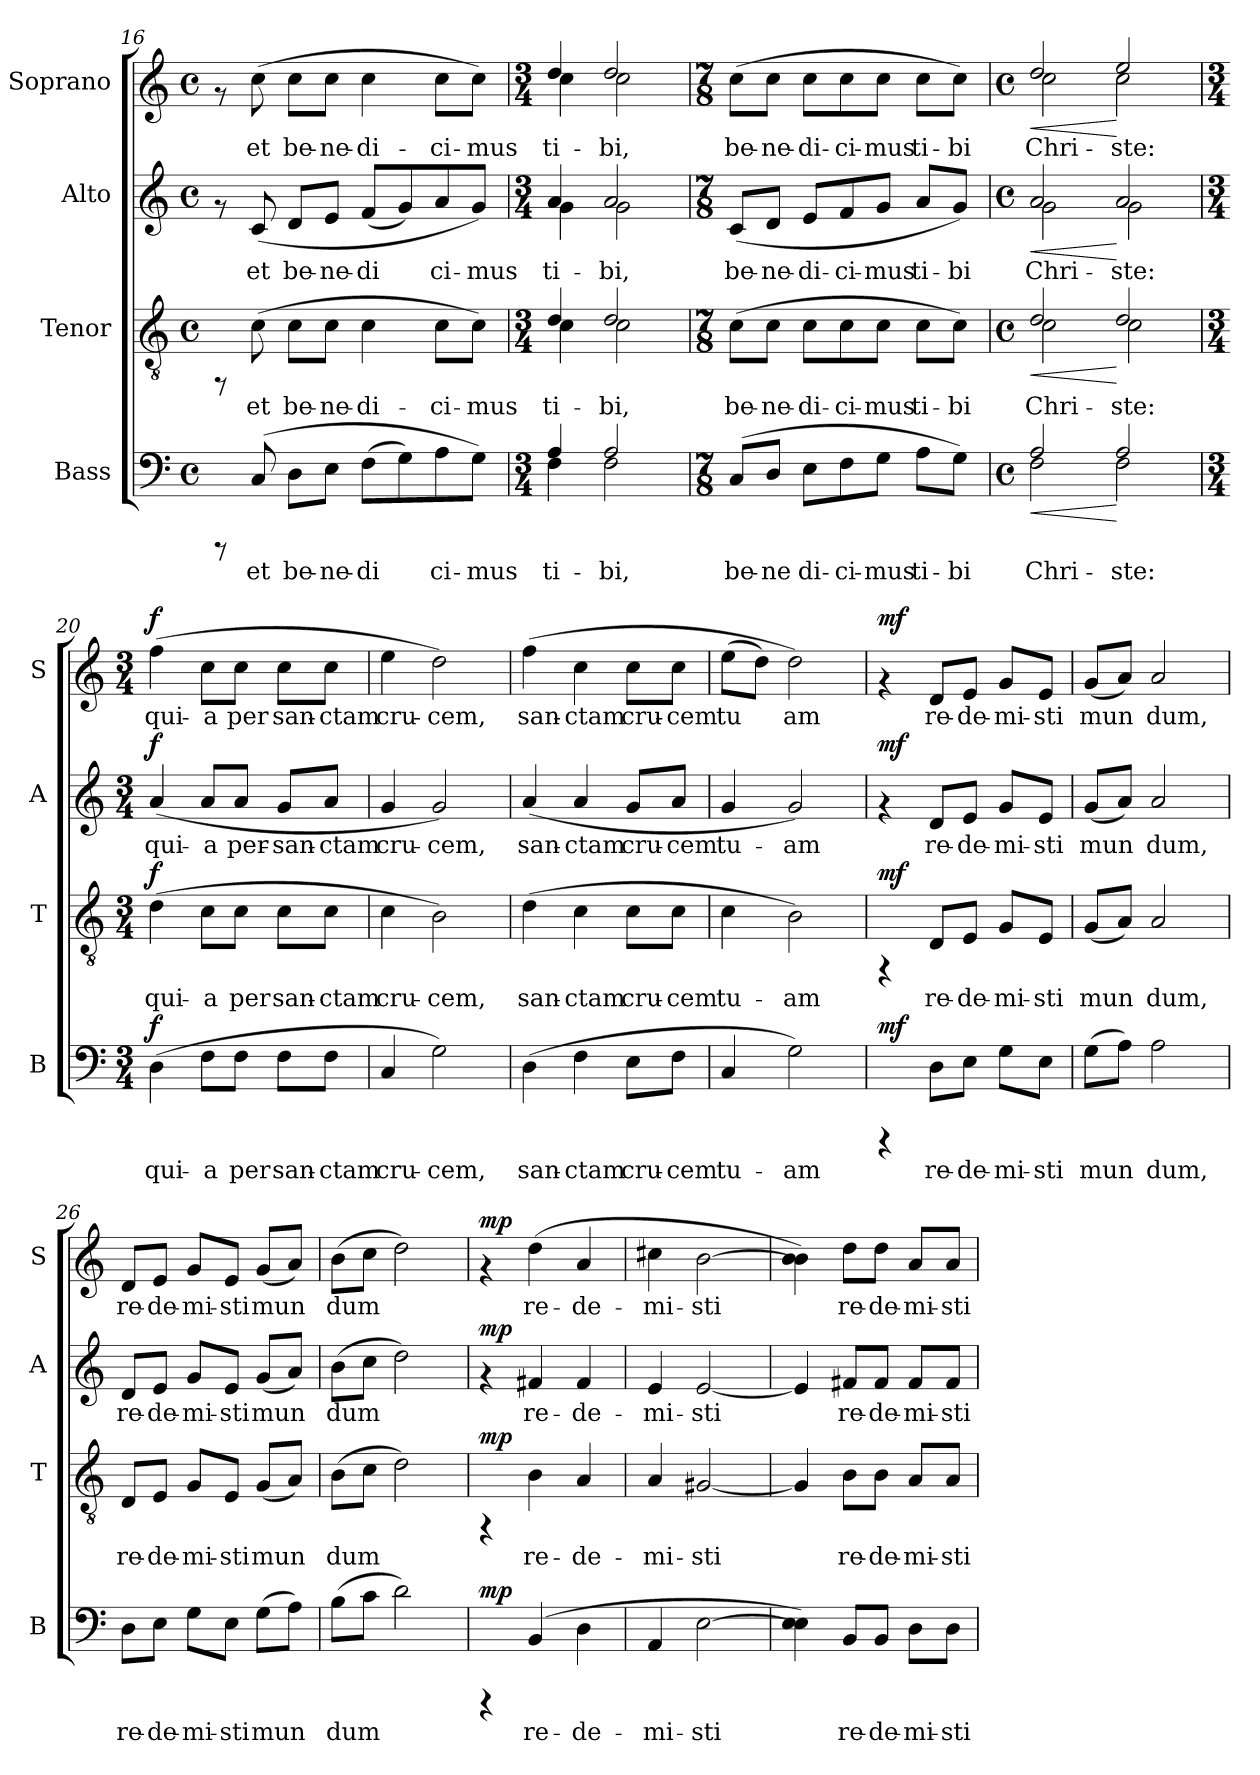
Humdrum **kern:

**kern	**text	**dynam	**kern	**text	**dynam	**kern	**text	**dynam	**kern	**text	**dynam
*part4	*part4	*part4	*part3	*part3	*part3	*part2	*part2	*part2	*part1	*part1	*part1
*staff4	*staff4	*staff4	*staff3	*staff3	*staff3	*staff2	*staff2	*staff2	*staff1	*staff1	*staff1
*I"Bass	*	*	*I"Tenor	*	*	*I"Alto	*	*	*I"Soprano	*	*
*I'B	*	*	*I'T	*	*	*I'A	*	*	*I'S	*	*
*clefF4	*	*	*clefGv2	*	*	*clefG2	*	*	*clefG2	*	*
*k[]	*	*	*k[]	*	*	*k[]	*	*	*k[]	*	*
*C:	*	*	*C:	*	*	*C:	*	*	*C:	*	*
*M4/4	*	*	*M4/4	*	*	*M4/4	*	*	*M4/4	*	*
*met(c)	*	*	*met(c)	*	*	*met(c)	*	*	*met(c)	*	*
=16	=16	=16	=16	=16	=16	=16	=16	=16	=16	=16	=16
8rCCC	.	.	8rFF	.	.	8rf	.	.	8rf	.	.
!	!LO:LY:b:cj	!	!	!LO:LY:b:cj	!	!	!LO:LY:b:cj	!	!	!LO:LY:b:cj	!
(>8C/	et	.	(>8c\	et	.	(<8c/	et	.	(>8cc\	et	.
!	!LO:LY:b:cj	!	!	!LO:LY:b:cj	!	!	!LO:LY:b:cj	!	!	!LO:LY:b:cj	!
8D\L	be-	.	8c\L	be-	.	8d/L	be-	.	8cc\L	be-	.
!	!LO:LY:b:cj	!	!	!LO:LY:b:cj	!	!	!LO:LY:b:cj	!	!	!LO:LY:b:cj	!
8E\J	-ne-	.	8c\J	-ne-	.	8e/J	-ne-	.	8cc\J	-ne-	.
!	!LO:LY:b:cj	!	!	!LO:LY:b:cj	!	!	!LO:LY:b:cj	!	!	!LO:LY:b:cj	!
(>8F\L	-di-	.	4c\	-di-	.	(<8f/L	-di-	.	4cc\	-di-	.
!	!LO:LY:b:cj	!	!	!	!	!	!LO:LY:b:cj	!	!	!	!
8G\)	--	.	.	.	.	8g/)	--	.	.	.	.
!	!LO:LY:b:cj	!	!	!LO:LY:b:cj	!	!	!LO:LY:b:cj	!	!	!LO:LY:b:cj	!
8A\	-ci-	.	8c\L	-ci-	.	8a/	-ci-	.	8cc\L	-ci-	.
!	!LO:LY:b:cj	!	!	!LO:LY:b:cj	!	!	!LO:LY:b:cj	!	!	!LO:LY:b:cj	!
8G\J)	-mus	.	8c\J)	-mus	.	8g/J)	-mus	.	8cc\J)	-mus	.
=17	=17	=17	=17	=17	=17	=17	=17	=17	=17	=17	=17
*M3/4	*	*	*M3/4	*	*	*M3/4	*	*	*M3/4	*	*
*^	*	*	*	*	*	*	*	*	*	*	*
!	!	!LO:LY:b:cj	!	!	!LO:LY:b:cj	!	!	!LO:LY:b:cj	!	!	!LO:LY:b:cj	!
*	*	*	*	*^	*	*	*^	*	*	*^	*	*
4A/	4F\	ti-	.	4d/	4c\	ti-	.	4a/	4g\	ti-	.	4dd/	4cc\	ti-	.
!	!	!LO:LY:b:cj	!	!	!	!LO:LY:b:cj	!	!	!	!LO:LY:b:cj	!	!	!	!LO:LY:b:cj	!
2A/	2F\	-bi,	.	2d/	2c\	-bi,	.	2a/	2g\	-bi,	.	2dd/	2cc\	-bi,	.
*v	*v	*	*	*	*	*	*	*v	*v	*	*	*v	*v	*	*
*	*	*	*v	*v	*	*	*	*	*	*	*	*
=18	=18	=18	=18	=18	=18	=18	=18	=18	=18	=18	=18
*M7/8	*	*	*M7/8	*	*	*M7/8	*	*	*M7/8	*	*
*^	*	*	*^	*	*	*^	*	*	*^	*	*
!	!	!LO:LY:b:cj	!	!	!	!LO:LY:b:cj	!	!	!	!LO:LY:b:cj	!	!	!	!LO:LY:b:cj	!
*v	*v	*	*	*	*	*	*	*v	*v	*	*	*v	*v	*	*
*	*	*	*v	*v	*	*	*	*	*	*	*	*
(>8C/L	be-	.	(>8c\L	be-	.	(<8c/L	be-	.	(>8cc\L	be-	.
!	!LO:LY:b:cj	!	!	!LO:LY:b:cj	!	!	!LO:LY:b:cj	!	!	!LO:LY:b:cj	!
8D/J	-ne	.	8c\J	-ne-	.	8d/J	-ne-	.	8cc\J	-ne-	.
!	!LO:LY:b:cj	!	!	!LO:LY:b:cj	!	!	!LO:LY:b:cj	!	!	!LO:LY:b:cj	!
8E\L	di-	.	8c\L	-di-	.	8e/L	-di-	.	8cc\L	-di-	.
!	!LO:LY:b:cj	!	!	!LO:LY:b:cj	!	!	!LO:LY:b:cj	!	!	!LO:LY:b:cj	!
8F\	-ci-	.	8c\	-ci-	.	8f/	-ci-	.	8cc\	-ci-	.
!	!LO:LY:b:cj	!	!	!LO:LY:b:cj	!	!	!LO:LY:b:cj	!	!	!LO:LY:b:cj	!
8G\J	-mus	.	8c\J	-mus	.	8g/J	-mus	.	8cc\J	-mus	.
!	!LO:LY:b:cj	!	!	!LO:LY:b:cj	!	!	!LO:LY:b:cj	!	!	!LO:LY:b:cj	!
8A\L	ti-	.	8c\L	ti-	.	8a/L	ti-	.	8cc\L	ti-	.
!	!LO:LY:b:cj	!	!	!LO:LY:b:cj	!	!	!LO:LY:b:cj	!	!	!LO:LY:b:cj	!
8G\J)	-bi	.	8c\J)	-bi	.	8g/J)	-bi	.	8cc\J)	-bi	.
!!LO:PB:g=z
=19	=19	=19	=19	=19	=19	=19	=19	=19	=19	=19	=19
*M4/4	*	*	*M4/4	*	*	*M4/4	*	*	*M4/4	*	*
*met(c)	*	*	*met(c)	*	*	*met(c)	*	*	*met(c)	*	*
!	!	!	!	!	!	!	!	!	!LO:TX:b:t=$C	!	!
!	!	!	!	!	!	!LO:TX:b:t=$C	!	!	!	!	!
!	!	!	!LO:TX:b:t=$C	!	!	!	!	!	!	!	!
!LO:TX:b:t=$C	!	!	!	!	!	!	!	!	!	!	!
!	!LO:LY:b:cj	!LO:HP:b	!	!LO:LY:b:cj	!LO:HP:b	!	!LO:LY:b:cj	!LO:HP:b	!	!LO:LY:b:cj	!LO:HP:b
*^	*	*	*^	*	*	*^	*	*	*^	*	*
2A/	2F\	Chri-	<	2d/	2c\	Chri-	<	2a/	2g\	Chri-	<	2dd/	2cc\	Chri-	<
!	!	!LO:LY:b:cj	!	!	!	!LO:LY:b:cj	!	!	!	!LO:LY:b:cj	!	!	!	!LO:LY:b:cj	!
2A/	2F\	-ste:	[	2d/	2c\	-ste:	[	2a/	2g\	-ste:	[	2ee/	2cc\	-ste:	[
*v	*v	*	*	*	*	*	*	*v	*v	*	*	*v	*v	*	*
*	*	*	*v	*v	*	*	*	*	*	*	*	*
=20	=20	=20	=20	=20	=20	=20	=20	=20	=20	=20	=20
*M3/4	*	*	*M3/4	*	*	*M3/4	*	*	*M3/4	*	*
*^	*	*	*^	*	*	*^	*	*	*^	*	*
!	!	!LO:LY:b:cj	!LO:DY:a	!	!	!LO:LY:b:cj	!LO:DY:a	!	!	!LO:LY:b:cj	!LO:DY:a	!	!	!LO:LY:b:cj	!LO:DY:a
*v	*v	*	*	*	*	*	*	*v	*v	*	*	*v	*v	*	*
*	*	*	*v	*v	*	*	*	*	*	*	*	*
(>4D\	qui-	f	(>4d\	qui-	f	(<4a/	qui-	f	(>4ff\	qui-	f
!	!LO:LY:b:cj	!	!	!LO:LY:b:cj	!	!	!LO:LY:b:cj	!	!	!LO:LY:b:cj	!
8F\L	-a	.	8c\L	-a	.	8a/L	-a	.	8cc\L	-a	.
!	!LO:LY:b:cj	!	!	!LO:LY:b:cj	!	!	!LO:LY:b:cj	!	!	!LO:LY:b:cj	!
8F\J	per	.	8c\J	per	.	8a/J	per-	.	8cc\J	per	.
!	!LO:LY:b:cj	!	!	!LO:LY:b:cj	!	!	!LO:LY:b:cj	!	!	!LO:LY:b:cj	!
8F\L	san-	.	8c\L	san-	.	8g/L	-san-	.	8cc\L	san-	.
!	!LO:LY:b:cj	!	!	!LO:LY:b:cj	!	!	!LO:LY:b:cj	!	!	!LO:LY:b:cj	!
8F\J	-ctam	.	8c\J	-ctam	.	8a/J	-ctam	.	8cc\J	-ctam	.
=21	=21	=21	=21	=21	=21	=21	=21	=21	=21	=21	=21
!	!LO:LY:b:cj	!	!	!LO:LY:b:cj	!	!	!LO:LY:b:cj	!	!	!LO:LY:b:cj	!
4C/	cru-	.	4c\	cru-	.	4g/	cru-	.	4ee\	cru-	.
!	!LO:LY:b:cj	!	!	!LO:LY:b:cj	!	!	!LO:LY:b:cj	!	!	!LO:LY:b:cj	!
2G\)	-cem,	.	2B\)	-cem,	.	2g/)	-cem,	.	2dd\)	-cem,	.
=22	=22	=22	=22	=22	=22	=22	=22	=22	=22	=22	=22
!	!LO:LY:b:cj	!	!	!LO:LY:b:cj	!	!	!LO:LY:b:cj	!	!	!LO:LY:b:cj	!
(>4D\	san-	.	(>4d\	san-	.	(<4a/	san-	.	(>4ff\	san-	.
!	!LO:LY:b:cj	!	!	!LO:LY:b:cj	!	!	!LO:LY:b:cj	!	!	!LO:LY:b:cj	!
4F\	-ctam	.	4c\	-ctam	.	4a/	-ctam	.	4cc\	-ctam	.
!	!LO:LY:b:cj	!	!	!LO:LY:b:cj	!	!	!LO:LY:b:cj	!	!	!LO:LY:b:cj	!
8E\L	cru-	.	8c\L	cru-	.	8g/L	cru-	.	8cc\L	cru-	.
!	!LO:LY:b:cj	!	!	!LO:LY:b:cj	!	!	!LO:LY:b:cj	!	!	!LO:LY:b:cj	!
8F\J	-cem	.	8c\J	-cem	.	8a/J	-cem	.	8cc\J	-cem	.
=23	=23	=23	=23	=23	=23	=23	=23	=23	=23	=23	=23
!	!LO:LY:b:cj	!	!	!LO:LY:b:cj	!	!	!LO:LY:b:cj	!	!	!LO:LY:b:cj	!
4C/	tu-	.	4c\	tu-	.	4g/	tu-	.	(>8ee\L	tu-	.
!	!	!	!	!	!	!	!	!	!	!LO:LY:b:cj	!
.	.	.	.	.	.	.	.	.	8dd\J)	--	.
!	!LO:LY:b:cj	!	!	!LO:LY:b:cj	!	!	!LO:LY:b:cj	!	!	!LO:LY:b:cj	!
2G\)	-am	.	2B\)	-am	.	2g/)	-am	.	2dd\)	-am	.
=24	=24	=24	=24	=24	=24	=24	=24	=24	=24	=24	=24
!	!	!LO:DY:b	!	!	!LO:DY:b	!	!	!LO:DY:b	!	!	!LO:DY:b
4rCCC	.	mf	4rFF	.	mf	4rf	.	mf	4rf	.	mf
!	!LO:LY:b:cj	!	!	!LO:LY:b:cj	!	!	!LO:LY:b:cj	!	!	!LO:LY:b:cj	!
8D\L	re-	.	8D/L	re-	.	8d/L	re-	.	8d/L	re-	.
!	!LO:LY:b:cj	!	!	!LO:LY:b:cj	!	!	!LO:LY:b:cj	!	!	!LO:LY:b:cj	!
8E\J	-de-	.	8E/J	-de-	.	8e/J	-de-	.	8e/J	-de-	.
!	!LO:LY:b:cj	!	!	!LO:LY:b:cj	!	!	!LO:LY:b:cj	!	!	!LO:LY:b:cj	!
8G\L	-mi-	.	8G/L	-mi-	.	8g/L	-mi-	.	8g/L	-mi-	.
!	!LO:LY:b:cj	!	!	!LO:LY:b:cj	!	!	!LO:LY:b:cj	!	!	!LO:LY:b:cj	!
8E\J	-sti	.	8E/J	-sti	.	8e/J	-sti	.	8e/J	-sti	.
!!LO:LB:g=z
=25	=25	=25	=25	=25	=25	=25	=25	=25	=25	=25	=25
!	!LO:LY:b:cj	!	!	!LO:LY:b:cj	!	!	!LO:LY:b:cj	!	!	!LO:LY:b:cj	!
(>8G\L	mun-	.	(<8G/L	mun-	.	(<8g/L	mun-	.	(<8g/L	mun-	.
!	!LO:LY:b:cj	!	!	!LO:LY:b:cj	!	!	!LO:LY:b:cj	!	!	!LO:LY:b:cj	!
8A\J)	--	.	8A/J)	--	.	8a/J)	--	.	8a/J)	--	.
!	!LO:LY:b:cj	!	!	!LO:LY:b:cj	!	!	!LO:LY:b:cj	!	!	!LO:LY:b:cj	!
2A\	-dum,	.	2A/	-dum,	.	2a/	-dum,	.	2a/	-dum,	.
=26	=26	=26	=26	=26	=26	=26	=26	=26	=26	=26	=26
!	!LO:LY:b:cj	!	!	!LO:LY:b:cj	!	!	!LO:LY:b:cj	!	!	!LO:LY:b:cj	!
8D\L	re-	.	8D/L	re-	.	8d/L	re-	.	8d/L	re-	.
!	!LO:LY:b:cj	!	!	!LO:LY:b:cj	!	!	!LO:LY:b:cj	!	!	!LO:LY:b:cj	!
8E\J	-de-	.	8E/J	-de-	.	8e/J	-de-	.	8e/J	-de-	.
!	!LO:LY:b:cj	!	!	!LO:LY:b:cj	!	!	!LO:LY:b:cj	!	!	!LO:LY:b:cj	!
8G\L	-mi-	.	8G/L	-mi-	.	8g/L	-mi-	.	8g/L	-mi-	.
!	!LO:LY:b:cj	!	!	!LO:LY:b:cj	!	!	!LO:LY:b:cj	!	!	!LO:LY:b:cj	!
8E\J	-sti	.	8E/J	-sti	.	8e/J	-sti	.	8e/J	-sti	.
!	!LO:LY:b:cj	!	!	!LO:LY:b:cj	!	!	!LO:LY:b:cj	!	!	!LO:LY:b:cj	!
(>8G\L	mun-	.	(<8G/L	mun-	.	(<8g/L	mun-	.	(<8g/L	mun-	.
!	!LO:LY:b:cj	!	!	!LO:LY:b:cj	!	!	!LO:LY:b:cj	!	!	!LO:LY:b:cj	!
8A\J)	-	.	8A/J)	-	.	8a/J)	-	.	8a/J)	-	.
=27	=27	=27	=27	=27	=27	=27	=27	=27	=27	=27	=27
!	!LO:LY:b:cj	!	!	!LO:LY:b:cj	!	!	!LO:LY:b:cj	!	!	!LO:LY:b:cj	!
(>8B\L	dum	.	(>8B\L	dum	.	(>8b\L	dum	.	(>8b\L	dum	.
!	!LO:LY:b:cj	!	!	!LO:LY:b:cj	!	!	!LO:LY:b:cj	!	!	!LO:LY:b:cj	!
8c\J	.	.	8c\J	.	.	8cc\J	.	.	8cc\J	.	.
!	!LO:LY:b:cj	!	!	!LO:LY:b:cj	!	!	!LO:LY:b:cj	!	!	!LO:LY:b:cj	!
2d\)	.	.	2d\)	.	.	2dd\)	.	.	2dd\)	.	.
=28	=28	=28	=28	=28	=28	=28	=28	=28	=28	=28	=28
!	!	!LO:DY:b	!	!	!LO:DY:b	!	!	!LO:DY:b	!	!	!LO:DY:b
4rCCC	.	mp	4rFF	.	mp	4rf	.	mp	4rf	.	mp
!	!LO:LY:b:cj	!	!	!LO:LY:b:cj	!	!	!LO:LY:b:cj	!	!	!LO:LY:b:cj	!
(>4BB/	re-	.	4B\	re-	.	4f#X/	re-	.	(>4dd\	re-	.
!	!LO:LY:b:cj	!	!	!LO:LY:b:cj	!	!	!LO:LY:b:cj	!	!	!LO:LY:b:cj	!
4D\	-de-	.	4A/	-de-	.	4f#/	-de-	.	4a/	-de-	.
=29	=29	=29	=29	=29	=29	=29	=29	=29	=29	=29	=29
!	!LO:LY:b:cj	!	!	!LO:LY:b:cj	!	!	!LO:LY:b:cj	!	!	!LO:LY:b:cj	!
4AA/	-mi-	.	4A/	-mi-	.	4e/	-mi-	.	4cc#X\	-mi-	.
!	!LO:LY:b:cj	!	!	!LO:LY:b:cj	!	!	!LO:LY:b:cj	!	!	!LO:LY:b:cj	!
[>2E\	-sti	.	[<2G#X/	-sti	.	[<2e/	-sti	.	[>2b\	-sti	.
=30	=30	=30	=30	=30	=30	=30	=30	=30	=30	=30	=30
!	!LO:LY:b:cj	!	!	!LO:LY:b:cj	!	!	!LO:LY:b:cj	!	!	!LO:LY:b:cj	!
4E\ 4E\])	.	.	4G#/]	.	.	4e/]	.	.	4b\ 4b\])	.	.
!	!LO:LY:b:cj	!	!	!LO:LY:b:cj	!	!	!LO:LY:b:cj	!	!	!LO:LY:b:cj	!
8BB/L	re-	.	8B\L	re-	.	8f#X/L	re-	.	8dd\L	re-	.
!	!LO:LY:b:cj	!	!	!LO:LY:b:cj	!	!	!LO:LY:b:cj	!	!	!LO:LY:b:cj	!
8BB/J	-de-	.	8B\J	-de-	.	8f#/J	-de-	.	8dd\J	-de-	.
!	!LO:LY:b:cj	!	!	!LO:LY:b:cj	!	!	!LO:LY:b:cj	!	!	!LO:LY:b:cj	!
8D\L	-mi-	.	8A/L	-mi-	.	8f#/L	-mi-	.	8a/L	-mi-	.
!	!LO:LY:b:cj	!	!	!LO:LY:b:cj	!	!	!LO:LY:b:cj	!	!	!LO:LY:b:cj	!
8D\J	-sti	.	8A/J	-sti	.	8f#/J	-sti	.	8a/J	-sti	.
=	=	=	=	=	=	=	=	=	=	=	=
*-	*-	*-	*-	*-	*-	*-	*-	*-	*-	*-	*-
